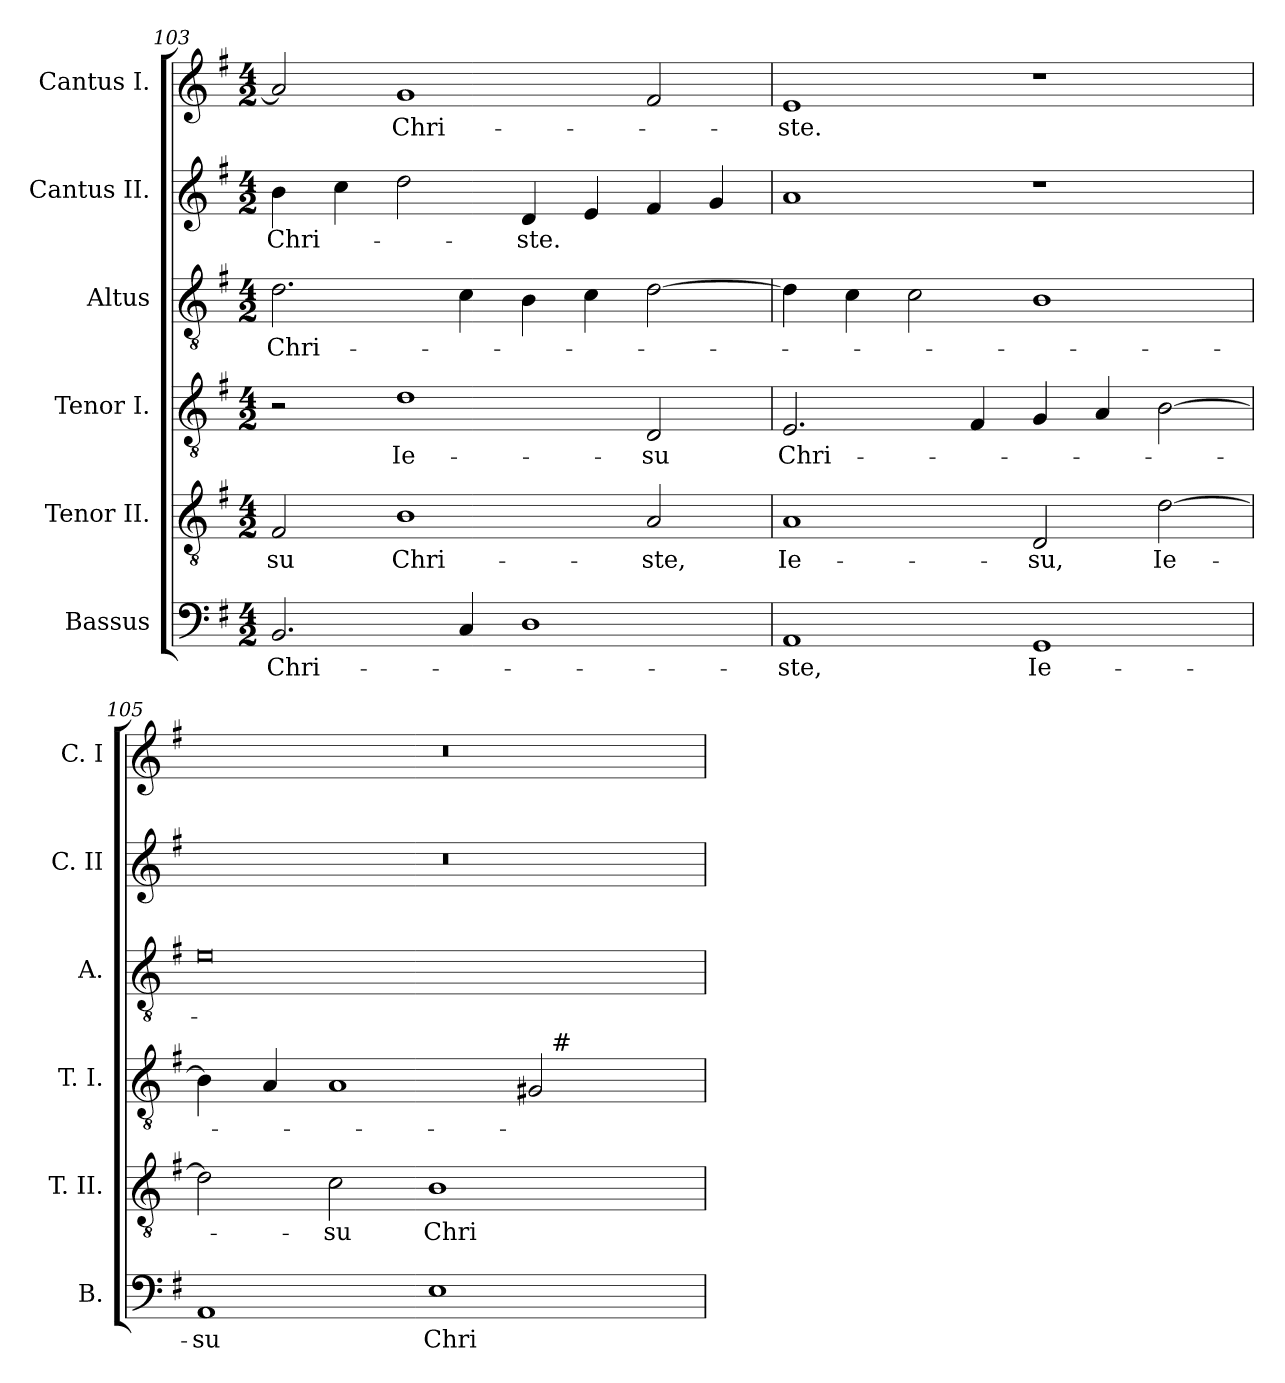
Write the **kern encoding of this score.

**kern	**text	**kern	**text	**kern	**text	**kern	**text	**kern	**text	**kern	**text
*part6	*part6	*part5	*part5	*part4	*part4	*part3	*part3	*part2	*part2	*part1	*part1
*staff6	*staff6	*staff5	*staff5	*staff4	*staff4	*staff3	*staff3	*staff2	*staff2	*staff1	*staff1
*I"Bassus	*	*I"Tenor II.	*	*I"Tenor I.	*	*I"Altus	*	*I"Cantus II.	*	*I"Cantus I.	*
*I'B.	*	*I'T. II.	*	*I'T. I.	*	*I'A.	*	*I'C. II	*	*I'C. I	*
!!LO:PB:g=z
*clefF4	*	*clefGv2	*	*clefGv2	*	*clefGv2	*	*clefG2	*	*clefG2	*
*	*	*ITrd7c12	*	*ITrd7c12	*	*ITrd7c12	*	*	*	*	*
*k[f#]	*	*k[f#]	*	*k[f#]	*	*k[f#]	*	*k[f#]	*	*k[f#]	*
*G:	*	*G:	*	*G:	*	*G:	*	*G:	*	*G:	*
*M4/2	*	*M4/2	*	*M4/2	*	*M4/2	*	*M4/2	*	*M4/2	*
=103	=103	=103	=103	=103	=103	=103	=103	=103	=103	=103	=103
!	!LO:LY:b:color=#000000	!	!	!	!	!	!	!	!	!	!
!	!	!	!LO:LY:b:color=#000000	!	!	!	!	!	!	!	!
!	!	!	!	!	!	!	!LO:LY:b:color=#000000	!	!	!	!
!	!	!	!	!	!	!	!	!	!LO:LY:b:color=#000000	!	!
2.BBi/	Chri-	2FF#i/	-su	2r	.	2.Di\	Chri-	4bi\	Chri-	2ai/]	.
.	.	.	.	.	.	.	.	4cci\	.	.	.
!	!	!	!LO:LY:b:color=#000000	!	!	!	!	!	!	!	!
!	!	!	!	!	!LO:LY:b:color=#000000	!	!	!	!	!	!
!	!	!	!	!	!	!	!	!	!	!	!LO:LY:b:color=#000000
.	.	1BBi	Chri-	1Di	Ie-	.	.	2ddi\	.	1gi	Chri-
4Ci/	.	.	.	.	.	4Ci\	.	.	.	.	.
!	!	!	!	!	!	!	!	!	!LO:LY:b:color=#000000	!	!
1Di	.	.	.	.	.	4BBi\	.	4di/	-ste.	.	.
.	.	.	.	.	.	4Ci\	.	4ei/	.	.	.
!	!	!	!LO:LY:b:color=#000000	!	!	!	!	!	!	!	!
!	!	!	!	!	!LO:LY:b:color=#000000	!	!	!	!	!	!
.	.	2AAi/	-ste,	2DDi/	-su	[2Di\	.	4f#i/	.	2f#i/	.
.	.	.	.	.	.	.	.	4gi/	.	.	.
=104	=104	=104	=104	=104	=104	=104	=104	=104	=104	=104	=104
!	!LO:LY:b:color=#000000	!	!	!	!	!	!	!	!	!	!
!	!	!	!LO:LY:b:color=#000000	!	!	!	!	!	!	!	!
!	!	!	!	!	!LO:LY:b:color=#000000	!	!	!	!	!	!
!	!	!	!	!	!	!	!	!	!	!	!LO:LY:b:color=#000000
1AAi	-ste,	1AAi	Ie-	2.EEi/	Chri-	4Di\]	.	1ai	.	1ei	-ste.
.	.	.	.	.	.	4Ci\	.	.	.	.	.
.	.	.	.	.	.	2Ci\	.	.	.	.	.
.	.	.	.	4FF#i/	.	.	.	.	.	.	.
!	!LO:LY:b:color=#000000	!	!	!	!	!	!	!	!	!	!
!	!	!	!LO:LY:b:color=#000000	!	!	!	!	!	!	!	!
1GGi	Ie-	2DDi/	-su,	4GGi/	.	1BBi	.	1r	.	1r	.
.	.	.	.	4AAi/	.	.	.	.	.	.	.
!	!	!	!LO:LY:b:color=#000000	!	!	!	!	!	!	!	!
.	.	[2Di\	Ie-	[2BBi\	.	.	.	.	.	.	.
=105	=105	=105	=105	=105	=105	=105	=105	=105	=105	=105	=105
!	!LO:LY:b:color=#000000	!	!	!	!	!	!	!LO:N:vis=1	!	!LO:N:vis=1	!
*	*	*	*	*^	*	*	*	*	*	*	*
1AAi	-su	2Di\]	.	4BBi\]	1ryy	.	0Ei	.	0r	.	0r	.
.	.	.	.	4AAi/	.	.	.	.	.	.	.	.
!	!	!	!LO:LY:b:color=#000000	!	!	!	!	!	!	!	!	!
.	.	2Ci\	-su	1AAi	.	.	.	.	.	.	.	.
!	!LO:LY:b:color=#000000	!	!	!	!	!	!	!	!	!	!	!
!	!	!	!LO:LY:b:color=#000000	!	!	!	!	!	!	!	!	!
1Ei	Chri-	1BBi	Chri-	.	2ryy	.	.	.	.	.	.	.
.	.	.	.	2GG#i/	32ryy	.	.	.	.	.	.	.
.	.	.	.	.	256ryy	.	.	.	.	.	.	.
!	!	!	!	!	!LO:TX:a:t=#	!	!	!	!	!	!	!
.	.	.	.	.	4ryy	.	.	.	.	.	.	.
.	.	.	.	.	8ryy	.	.	.	.	.	.	.
.	.	.	.	.	16ryy	.	.	.	.	.	.	.
.	.	.	.	.	64..ryy	.	.	.	.	.	.	.
*	*	*	*	*v	*v	*	*	*	*	*	*	*
=	=	=	=	=	=	=	=	=	=	=	=
*-	*-	*-	*-	*-	*-	*-	*-	*-	*-	*-	*-
